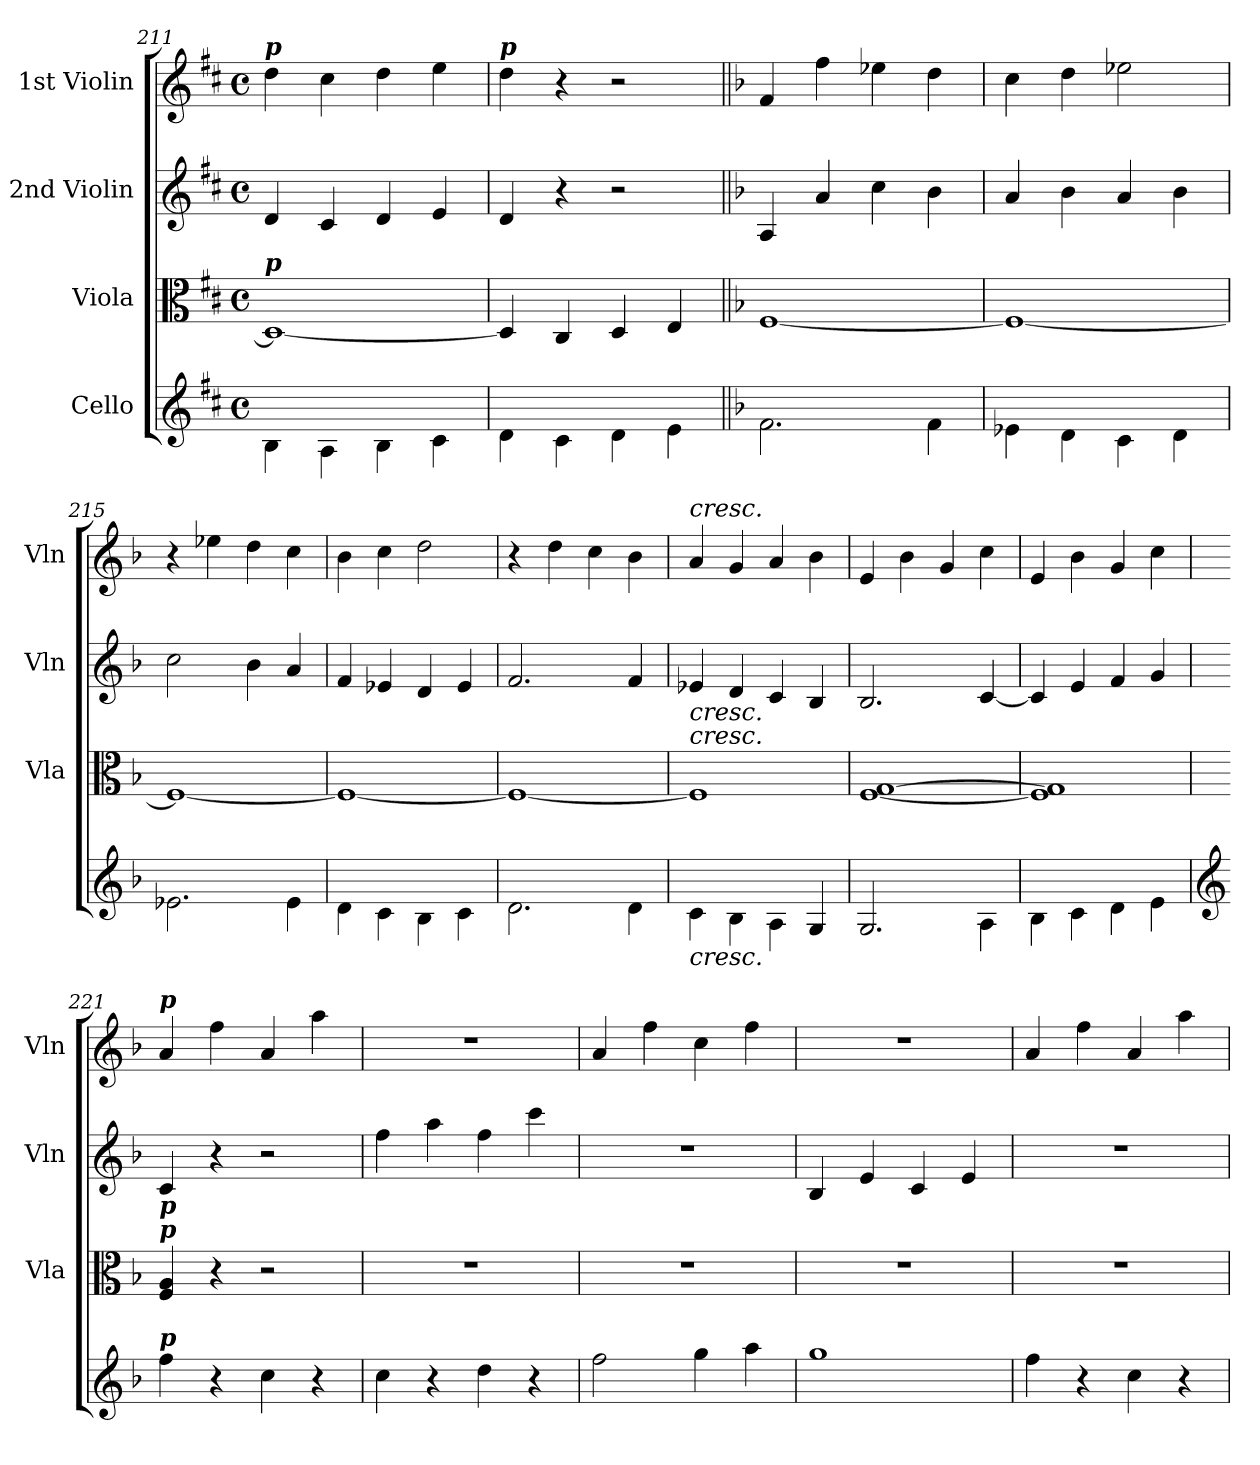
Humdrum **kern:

**kern	**kern	**kern	**kern
*part4	*part3	*part2	*part1
*staff4	*staff3	*staff2	*staff1
*I"Cello	*I"Viola	*I"2nd Violin	*I"1st Violin
*	*I'Vla	*I'Vln	*I'Vln
*clefG2	*clefC3	*clefG2	*clefG2
*k[f#c#]	*k[f#c#]	*k[f#c#]	*k[f#c#]
*D:	*D:	*D:	*D:
*M4/4	*M4/4	*M4/4	*M4/4
*met(c)	*met(c)	*met(c)	*met(c)
=211	=211	=211	=211
!	!	!	!LO:TX:a:Bi:t=p
!	!LO:TX:a:Bi:t=p	!	!
4B\	1D_	4d/	4dd\
4A\	.	4c#/	4cc#\
4B\	.	4d/	4dd\
4c#\	.	4e/	4ee\
=212	=212	=212	=212
!	!	!	!LO:TX:a:Bi:t=p
4d\	4D/]	4d/	4dd\
4c#\	4C#/	4r	4r
4d\	4D/	2r	2r
4e\	4E/	.	.
=213||	=213||	=213||	=213||
*k[b-]	*k[b-]	*k[b-]	*k[b-]
*F:	*F:	*F:	*F:
2.f\	[1F	4A/	4f/
.	.	4a/	4ff\
.	.	4cc\	4ee-X\
4f\	.	4b-\	4dd\
!!LO:LB:g=z
=214	=214	=214	=214
4e-X\	1F_	4a/	4cc\
4d\	.	4b-\	4dd\
4c\	.	4a/	2ee-X\
4d\	.	4b-\	.
!!LO:PB:g=z
=215	=215	=215	=215
2.e-X\	1F_	2cc\	4r
.	.	.	4ee-X\
.	.	4b-\	4dd\
4e-\	.	4a/	4cc\
=216	=216	=216	=216
4d\	1F_	4f/	4b-\
4c\	.	4e-X/	4cc\
4B-\	.	4d/	2dd\
4c\	.	4e-/	.
=217	=217	=217	=217
2.d\	1F_	2.f/	4r
.	.	.	4dd\
.	.	.	4cc\
4d\	.	4f/	4b-\
=218	=218	=218	=218
!	!	!	!LO:TX:a:i:t=cresc.
!	!LO:TX:a:i:t=cresc.	!	!
!	!LO:TX:a:i:t=cresc.	!	!
!LO:TX:b:i:t=cresc.	!	!	!
4c\	1F]	4e-X/	4a/
4B-\	.	4d/	4g/
4A\	.	4c/	4a/
4G/	.	4B-/	4b-\
=219	=219	=219	=219
2.G/	[1F [1G	2.B-/	4e/
.	.	.	4b-\
.	.	.	4g/
4A\	.	[4c/	4cc\
=220	=220	=220	=220
4B-\	1F] 1G]	4c/]	4e/
4c\	.	4e/	4b-\
4d\	.	4f/	4g/
4e\	.	4g/	4cc\
!!LO:LB:g=z
=221	=221	=221	=221
*clefG2	*	*	*
!	!	!	!LO:TX:a:Bi:t=p
!	!LO:TX:a:Bi:t=p	!	!
!	!LO:TX:a:Bi:t=p	!	!
!LO:TX:a:Bi:t=p	!	!	!
4ff\	4F/ 4A/	4c/	4a/
4r	4r	4r	4ff\
4cc\	2r	2r	4a/
4r	.	.	4aa\
=222	=222	=222	=222
4cc\	1r	4ff\	1r
4r	.	4aa\	.
4dd\	.	4ff\	.
4r	.	4ccc\	.
=223	=223	=223	=223
2ff\	1r	1r	4a/
.	.	.	4ff\
4gg\	.	.	4cc\
4aa\	.	.	4ff\
=224	=224	=224	=224
1gg	1r	4B-/	1r
.	.	4e/	.
.	.	4c/	.
.	.	4e/	.
=225	=225	=225	=225
4ff\	1r	1r	4a/
4r	.	.	4ff\
4cc\	.	.	4a/
4r	.	.	4aa\
=	=	=	=
*-	*-	*-	*-
